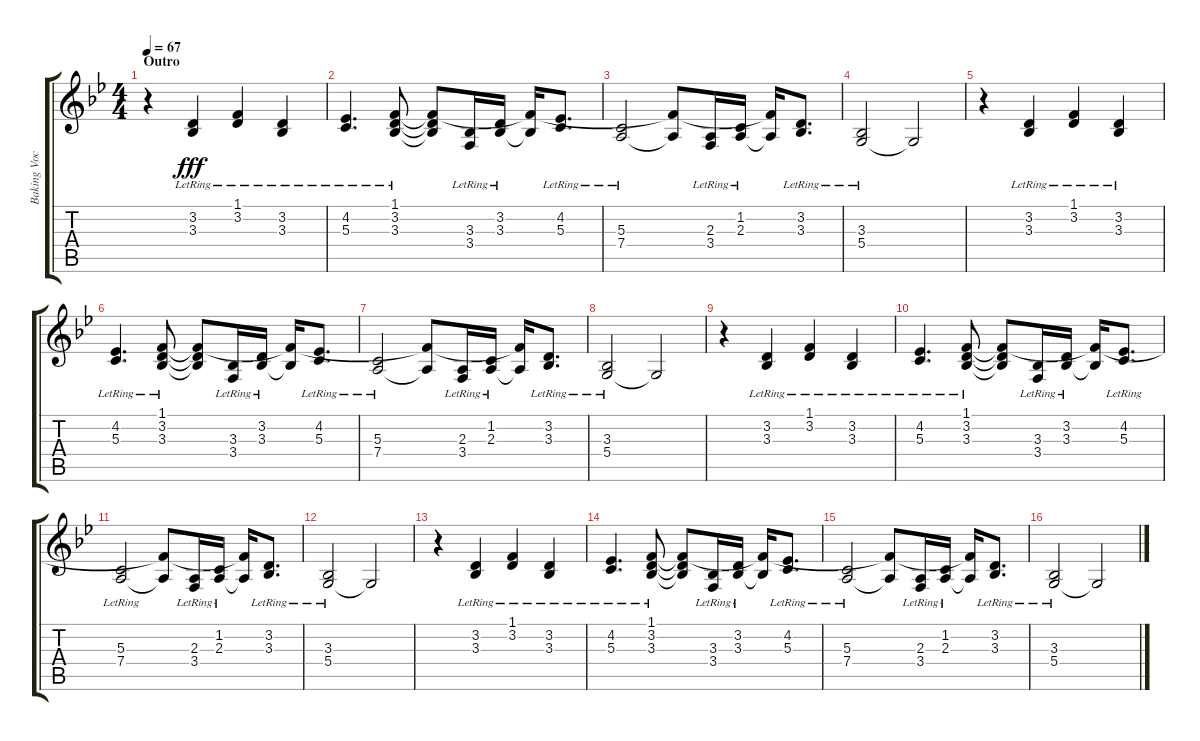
\track ("Baking Vocals" "Baking Voc") {instrument lead2sawtooth}
\staff {score tabs}
\tuning (E4 B3 G3 D3 A2 D2) {hide}
\ts (4 4)
\section ("" "Outro")
\tempo 67
\clef g2
\ks bb
r.4{dy fff volume 16 instrument voiceoohs} (3.2{lr} 3.3{lr}).4 (1.1{lr} 3.2{lr}).4 (3.2{lr} 3.3{lr}).4 |
(4.2{lr} 5.3{lr}).4{d} (1.1{lr} 3.2{lr} 3.3{lr}).8 (1.1{t} 3.2{t} 3.3{t}).8 (3.3{lr} 3.4{lr}).16 (3.2{lr} 3.3{lr}).16 (1.1{t} 3.3{t}).16 (4.2{lr} 5.3{lr}).8{d} |
(5.3{lr} 7.4{lr}).2 (1.1{t} 7.4{t}).8 (2.3{lr} 3.4{lr}).16 (1.2{lr} 2.3{lr}).16 (1.1{t} 2.3{t}).16 (3.2{lr} 3.3{lr}).8{d} |
(3.3{lr} 5.4{lr}).2 5.4{t}.2 |
r.4 (3.2{lr} 3.3{lr}).4 (1.1{lr} 3.2{lr}).4 (3.2{lr} 3.3{lr}).4 |
(4.2{lr} 5.3{lr}).4{d} (1.1{lr} 3.2{lr} 3.3{lr}).8 (1.1{t} 3.2{t} 3.3{t}).8 (3.3{lr} 3.4{lr}).16 (3.2{lr} 3.3{lr}).16 (1.1{t} 3.3{t}).16 (4.2{lr} 5.3{lr}).8{d} |
(5.3{lr} 7.4{lr}).2 (1.1{t} 7.4{t}).8 (2.3{lr} 3.4{lr}).16 (1.2{lr} 2.3{lr}).16 (1.1{t} 2.3{t}).16 (3.2{lr} 3.3{lr}).8{d} |
(3.3{lr} 5.4{lr}).2 5.4{t}.2 |
r.4 (3.2{lr} 3.3{lr}).4 (1.1{lr} 3.2{lr}).4 (3.2{lr} 3.3{lr}).4 |
(4.2{lr} 5.3{lr}).4{d} (1.1{lr} 3.2{lr} 3.3{lr}).8 (1.1{t} 3.2{t} 3.3{t}).8 (3.3{lr} 3.4{lr}).16 (3.2{lr} 3.3{lr}).16 (1.1{t} 3.3{t}).16 (4.2{lr} 5.3{lr}).8{d} |
(5.3{lr} 7.4{lr}).2 (1.1{t} 7.4{t}).8 (2.3{lr} 3.4{lr}).16 (1.2{lr} 2.3{lr}).16 (1.1{t} 2.3{t}).16 (3.2{lr} 3.3{lr}).8{d} |
(3.3{lr} 5.4{lr}).2 5.4{t}.2 |
r.4 (3.2{lr} 3.3{lr}).4 (1.1{lr} 3.2{lr}).4 (3.2{lr} 3.3{lr}).4 |
(4.2{lr} 5.3{lr}).4{d} (1.1{lr} 3.2{lr} 3.3{lr}).8 (1.1{t} 3.2{t} 3.3{t}).8 (3.3{lr} 3.4{lr}).16 (3.2{lr} 3.3{lr}).16 (1.1{t} 3.3{t}).16 (4.2{lr} 5.3{lr}).8{d} |
(5.3{lr} 7.4{lr}).2 (1.1{t} 7.4{t}).8 (2.3{lr} 3.4{lr}).16 (1.2{lr} 2.3{lr}).16 (1.1{t} 2.3{t}).16 (3.2{lr} 3.3{lr}).8{d} |
(3.3{lr} 5.4{lr}).2 5.4{t}.2
